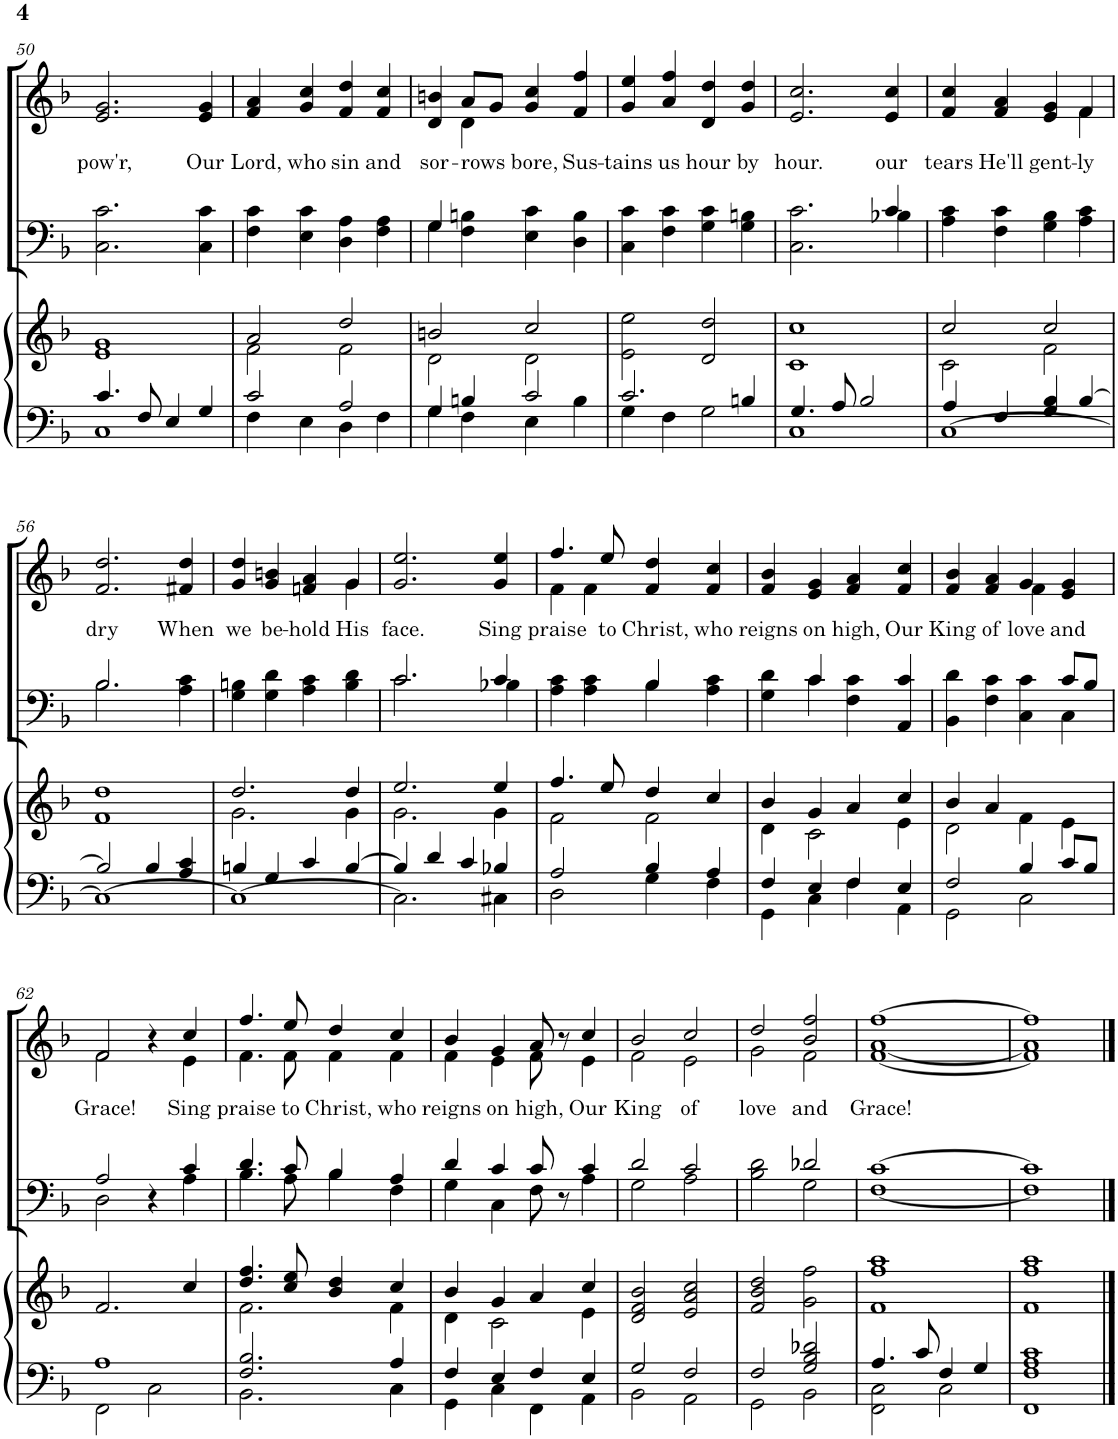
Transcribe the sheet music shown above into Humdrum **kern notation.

**kern	**kern	**kern	**kern	**text
*part3	*part3	*part2	*part1	*part1
*staff4	*staff3	*staff2	*staff1	*staff1
*I"Organ	*	*I"T B	*I"S A	*
*I'Org.	*	*I'T B	*I'S A	*
!!LO:PB:g=z
*clefF4	*clefG2	*clefF4	*clefG2	*
*k[b-]	*k[b-]	*k[b-]	*k[b-]	*
*M4/4	*M4/4	*M4/4	*M4/4	*
=50	=50	=50	=50	=50
*^	*^	*	*	*
!	!	!	!	!	!	!LO:LY:b
4.c/	1C	1g	1e	2.C\ 2.c\	2.e/ 2.g/	pow'r,
8F/	.	.	.	.	.	.
4E/	.	.	.	.	.	.
!	!	!	!	!	!	!LO:LY:b
4G/	.	.	.	4C\ 4c\	4e/ 4g/	Our
=51	=51	=51	=51	=51	=51	=51
!	!	!	!	!	!	!LO:LY:b
2c/	4F\	2a/	2f\	4F\ 4c\	4f/ 4a/	Lord,
!	!	!	!	!	!	!LO:LY:b
.	4E\	.	.	4E\ 4c\	4g/ 4cc/	who
!	!	!	!	!	!	!LO:LY:b
2A/	4D\	2dd/	2f\	4D\ 4A\	4f/ 4dd/	sin
!	!	!	!	!	!	!LO:LY:b
.	4F\	.	.	4F\ 4A\	4f/ 4cc/	and
=52	=52	=52	=52	=52	=52	=52
*	*	*	*	*^	*	*
!	!	!	!	!	!	!	!LO:LY:b
*	*	*	*	*	*	*^	*
4G/	4G\	2bn/	2d\	4G/	4G\	4d/ 4bn/	4ryy	sor-
!	!	!	!	!	!	!	!	!LO:LY:b
4Bn/	4F\	.	.	2.ryy	4F\ 4Bn\	8a/L	4d\	-rows
.	.	.	.	.	.	8g/J	.	.
!	!	!	!	!	!	!	!	!LO:LY:b
2c/	4E\	2cc/	2d\	.	4E\ 4c\	4g/ 4cc/	2ryy	bore,
!	!	!	!	!	!	!	!	!LO:LY:b
.	4B\	.	.	.	4D\ 4B\	4f/ 4ff/	.	Sus-
*	*	*v	*v	*	*	*v	*v	*
=53	=53	=53	=53	=53	=53	=53
!	!	!	!	!	!	!LO:LY:b
*	*	*	*v	*v	*	*
2.c/	4G\	2e\ 2ee\	4C\ 4c\	4g/ 4ee/	-tains
!	!	!	!	!	!LO:LY:b
.	4F\	.	4F\ 4c\	4a/ 4ff/	us
!	!	!	!	!	!LO:LY:b
.	2G\	2d/ 2dd/	4G\ 4c\	4d/ 4dd/	hour
!	!	!	!	!	!LO:LY:b
4Bn/	.	.	4G\ 4Bn\	4g/ 4dd/	by
=54	=54	=54	=54	=54	=54
*	*	*^	*^	*	*
!	!	!	!	!	!	!	!LO:LY:b
4.G/	1C	1cc	1c	2.C\ 2.c\	2.ryy	2.e/ 2.cc/	hour.
8A/	.	.	.	.	.	.	.
2B-/	.	.	.	.	.	.	.
!	!	!	!	!	!	!	!LO:LY:b
.	.	.	.	4c/	4B-X\	4e/ 4cc/	our
=55	=55	=55	=55	=55	=55	=55	=55
!	!	!	!	!	!	!	!LO:LY:b
*	*	*	*	*v	*v	*^	*
4A/	[1C	2cc/	2c\	4A\ 4c\	4f/ 4cc/	2.ryy	tears
!	!	!	!	!	!	!	!LO:LY:b
4F/	.	.	.	4F\ 4c\	4f/ 4a/	.	He'll
!	!	!	!	!	!	!	!LO:LY:b
4G/ 4B-/	.	2cc/	2f\	4G\ 4B-\	4e/ 4g/	.	gent-
!	!	!	!	!	!	!	!LO:LY:b
[4B-/	.	.	.	4A\ 4c\	4f/	4f\	-ly
!!LO:LB:g=z
=56	=56	=56	=56	=56	=56	=56	=56
*	*	*	*	*^	*	*	*
!	!	!	!	!	!	!	!	!LO:LY:b
*	*	*	*	*	*	*v	*v	*
2B-/]	1C_	1dd	1f	2.B-/	2.B-\	2.f/ 2.dd/	dry
4B-/	.	.	.	.	.	.	.
!	!	!	!	!	!	!	!LO:LY:b
4A/ 4c/	.	.	.	4ryy	4A\ 4c\	4f#X/ 4dd/	When
=57	=57	=57	=57	=57	=57	=57	=57
!	!	!	!	!	!	!	!LO:LY:b
*	*	*	*	*v	*v	*^	*
4Bn/	1C_	2.dd/	2.g\	4G\ 4Bn\	4g/ 4dd/	2.ryy	we
!	!	!	!	!	!	!	!LO:LY:b
4G/	.	.	.	4G\ 4d\	4g/ 4bn/	.	be-
!	!	!	!	!	!	!	!LO:LY:b
4c/	.	.	.	4A\ 4c\	4fn/ 4a/	.	-hold
!	!	!	!	!	!	!	!LO:LY:b
[4B/	.	4dd/	4g\	4B\ 4d\	4g/	4g\	His
=58	=58	=58	=58	=58	=58	=58	=58
*	*	*	*	*^	*	*	*
!	!	!	!	!	!	!	!	!LO:LY:b
*	*	*	*	*	*	*v	*v	*
4B/]	2.C\]	2.ee/	2.g\	2.c/	2.c\	2.g/ 2.ee/	face.
4d/	.	.	.	.	.	.	.
4c/	.	.	.	.	.	.	.
!	!	!	!	!	!	!	!LO:LY:b
4B-X/	4C#X\	4ee/	4g\	4c/	4B-X\	4g/ 4ee/	Sing
=59	=59	=59	=59	=59	=59	=59	=59
!	!	!	!	!	!	!	!LO:LY:b
*	*	*	*	*	*	*^	*
2A/	2D\	4.ff/	2f\	2ryy	4A\ 4c\	4.ff/	4f\	praise
.	.	.	.	.	4A\ 4c\	.	4f\	.
!	!	!	!	!	!	!	!	!LO:LY:b
.	.	8ee/	.	.	.	8ee/	.	to
!	!	!	!	!	!	!	!	!LO:LY:b
4B-/	4G\	4dd/	2f\	4B-/	4B-\	4f/ 4dd/	2ryy	Christ,
!	!	!	!	!	!	!	!	!LO:LY:b
4A/	4F\	4cc/	.	4ryy	4A\ 4c\	4f/ 4cc/	.	who
*	*	*	*	*	*	*v	*v	*
=60	=60	=60	=60	=60	=60	=60	=60
!	!	!	!	!	!	!	!LO:LY:b
4F/	4GG\	4b-/	4d\	4ryy	4G\ 4d\	4f/ 4b-/	reigns
!	!	!	!	!	!	!	!LO:LY:b
4E/	4C\	4g/	2c\	4c/	4c\	4e/ 4g/	on
!	!	!	!	!	!	!	!LO:LY:b
4F/	4F\	4a/	.	4ryy	4F\ 4c\	4f/ 4a/	high,
!	!	!	!	!	!	!	!LO:LY:b
4E/	4AA\	4cc/	4e\	4AA/ 4c/	4ryy	4f/ 4cc/	Our
=61	=61	=61	=61	=61	=61	=61	=61
!	!	!	!	!	!	!	!LO:LY:b
*	*	*	*	*	*	*^	*
2F/	2GG\	4b-/	2d\	2.ryy	4BB-\ 4d\	4f/ 4b-/	2ryy	King
!	!	!	!	!	!	!	!	!LO:LY:b
.	.	4a/	.	.	4F\ 4c\	4f/ 4a/	.	of
!	!	!	!	!	!	!	!	!LO:LY:b
4B-/	2C\	2ryy	4f\	.	4C\ 4c\	4g/	4f\	love
!	!	!	!	!	!	!	!	!LO:LY:b
8c/L	.	.	4e\	8c/L	4C\	4e/ 4g/	4ryy	and
8B-/J	.	.	.	8B-/J	.	.	.	.
*	*	*v	*v	*	*	*	*	*
!!LO:LB:g=z	!!
=62	=62	=62	=62	=62	=62	=62	=62
!	!	!	!	!	!	!	!LO:LY:b
1A	2FF\	2.f/	2A/	2D\	2f/	2f\	Grace!
.	2C\	.	4r	4ryy	4r	4ryy	.
!	!	!	!	!	!	!	!LO:LY:b
.	.	4cc/	4c/	4A\	4cc/	4e\	Sing
=63	=63	=63	=63	=63	=63	=63	=63
*	*	*^	*	*	*	*	*
!	!	!	!	!	!	!	!	!LO:LY:b
2.F/ 2.B-/	2.BB-\	4.dd/ 4.ff/	2.f\	4.d/	4.B-\	4.ff/	4.f\	praise
!	!	!	!	!	!	!	!	!LO:LY:b
.	.	8cc/ 8ee/	.	8c/	8A\	8ee/	8f\	to
!	!	!	!	!	!	!	!	!LO:LY:b
.	.	4b-/ 4dd/	.	4B-/	4B-\	4dd/	4f\	Christ,
!	!	!	!	!	!	!	!	!LO:LY:b
4A/	4C\	4cc/	4f\	4A/	4F\	4cc/	4f\	who
=64	=64	=64	=64	=64	=64	=64	=64	=64
!	!	!	!	!	!	!	!	!LO:LY:b
4F/	4GG\	4b-/	4d\	4d/	4G\	4b-/	4f\	reigns
!	!	!	!	!	!	!	!	!LO:LY:b
4E/	4C\	4g/	2c\	4c/	4C\	4g/	4e\	on
!	!	!	!	!	!	!	!	!LO:LY:b
4F/	4FF\	4a/	.	8c/	8F\	8a/	8f\	high,
.	.	.	.	8r	8ryy	8r	8ryy	.
!	!	!	!	!	!	!	!	!LO:LY:b
4E/	4AA\	4cc/	4e\	4c/	4A\	4cc/	4e\	Our
=65	=65	=65	=65	=65	=65	=65	=65	=65
!	!	!	!	!	!	!	!	!LO:LY:b
*	*	*v	*v	*	*	*	*	*
2G/	2BB-\	2d/ 2f/ 2b-/	2d/	2G\	2b-/	2f\	King
!	!	!	!	!	!	!	!LO:LY:b
2F/	2AA\	2e/ 2a/ 2cc/	2c/	2A\	2cc/	2e\	of
=66	=66	=66	=66	=66	=66	=66	=66
!	!	!	!	!	!	!	!LO:LY:b
2F/	2GG\	2f/ 2b-/ 2dd/	2ryy	2B-\ 2d\	2dd/	2g\	love
!	!	!	!	!	!	!	!LO:LY:b
2G/ 2B-/ 2d-X/	2BB-\	2g\ 2ff\	2d-X/	2G\	2b-/ 2ff/	2f\	and
=67	=67	=67	=67	=67	=67	=67	=67
!	!	!	!	!	!	!	!LO:LY:b
*	*	*	*v	*v	*	*	*
*	*	*	*	*v	*v	*
4.A/	2FF\ 2C\	1f 1ff 1aa	[1F [1c	[1f [1a [1ff	Grace!
8c/	.	.	.	.	.
4F/	2C\	.	.	.	.
4G/	.	.	.	.	.
*v	*v	*	*	*	*
=68	=68	=68	=68	=68
1FF 1F 1A 1c	1f 1ff 1aa	1F] 1c]	1f] 1a] 1ff]	.
==	==	==	==	==
*-	*-	*-	*-	*-
